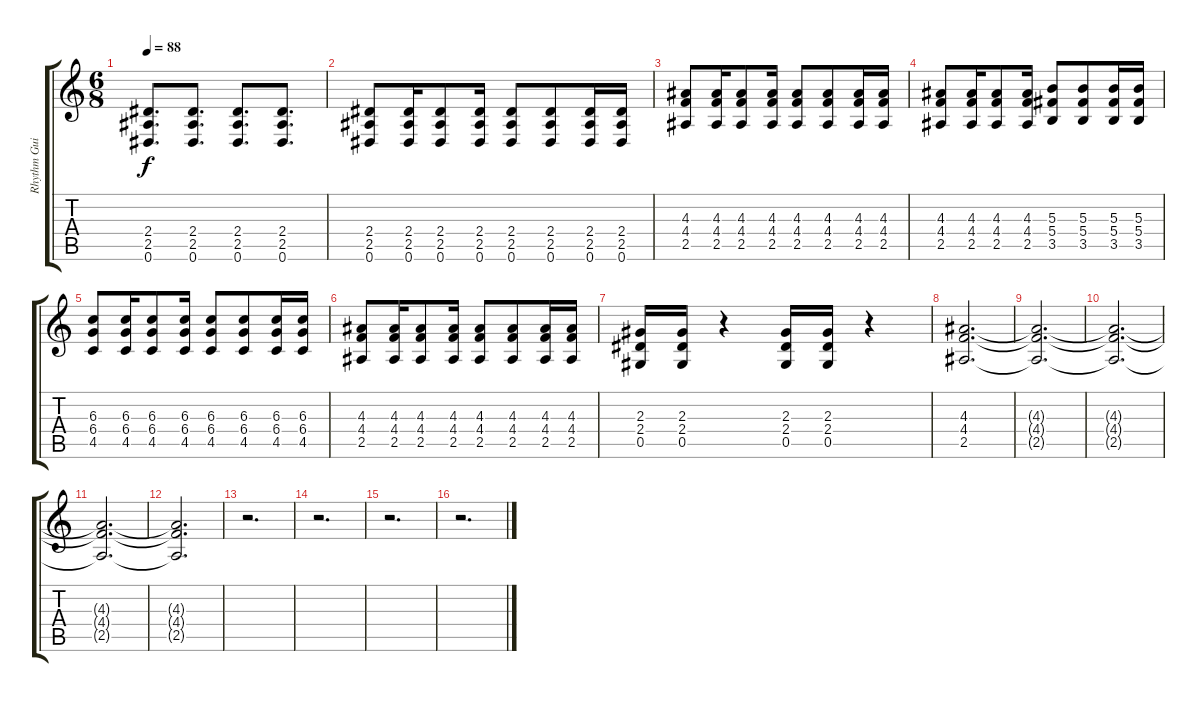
\track ("Rhythm Guitar (Distorted)" "Rhythm Gui") {instrument distortionguitar}
\staff {score tabs}
\tuning (Eb4 Bb3 Gb3 Db3 Ab2 Eb2) {hide}
\ts (6 8)
\tempo 88
\clef g2
\ks c
(2.4 2.5 0.6).8{d dy f} (2.4 2.5 0.6).8{d} (2.4 2.5 0.6).8{d} (2.4 2.5 0.6).8{d} |
(2.4 2.5 0.6).8 (2.4 2.5 0.6).16 (2.4 2.5 0.6).8 (2.4 2.5 0.6).16 (2.4 2.5 0.6).8 (2.4 2.5 0.6).8 (2.4 2.5 0.6).16 (2.4 2.5 0.6).16 |
(4.3 4.4 2.5).8 (4.3 4.4 2.5).16 (4.3 4.4 2.5).8 (4.3 4.4 2.5).16 (4.3 4.4 2.5).8 (4.3 4.4 2.5).8 (4.3 4.4 2.5).16 (4.3 4.4 2.5).16 |
(4.3 4.4 2.5).8 (4.3 4.4 2.5).16 (4.3 4.4 2.5).8 (4.3 4.4 2.5).16 (5.3 5.4 3.5).8 (5.3 5.4 3.5).8 (5.3 5.4 3.5).16 (5.3 5.4 3.5).16 |
(6.3 6.4 4.5).8 (6.3 6.4 4.5).16 (6.3 6.4 4.5).8 (6.3 6.4 4.5).16 (6.3 6.4 4.5).8 (6.3 6.4 4.5).8 (6.3 6.4 4.5).16 (6.3 6.4 4.5).16 |
(4.3 4.4 2.5).8 (4.3 4.4 2.5).16 (4.3 4.4 2.5).8 (4.3 4.4 2.5).16 (4.3 4.4 2.5).8 (4.3 4.4 2.5).8 (4.3 4.4 2.5).16 (4.3 4.4 2.5).16 |
(2.3 2.4 0.5).16 (2.3 2.4 0.5).16 r.4 (2.3 2.4 0.5).16 (2.3 2.4 0.5).16 r.4 |
(4.3 4.4 2.5).2{d} |
(4.3{t} 4.4{t} 2.5{t}).2{d} |
(4.3{t} 4.4{t} 2.5{t}).2{d} |
(4.3{t} 4.4{t} 2.5{t}).2{d} |
(4.3{t} 4.4{t} 2.5{t}).2{d} |
r.2{d} |
r.2{d} |
r.2{d} |
r.2{d}
